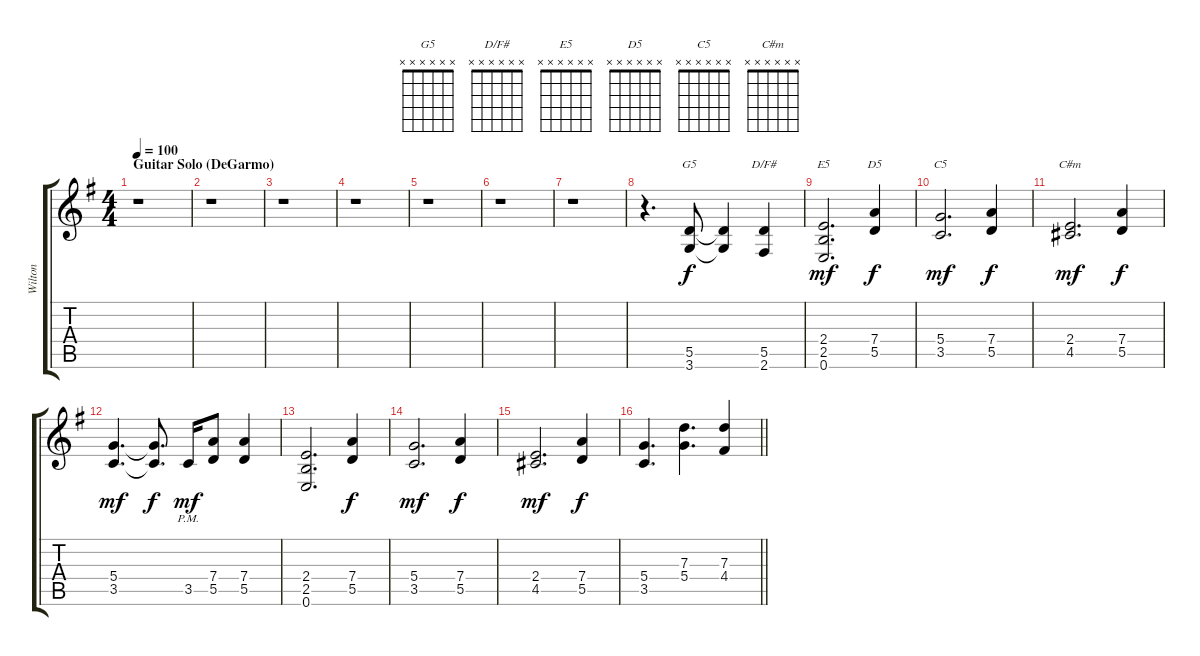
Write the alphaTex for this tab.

\track ("Wilton" "Wilton") {instrument overdrivenguitar}
\staff {score tabs}
\tuning (E4 B3 G3 D3 A2 E2) {hide}
\chord ("G5" x x x x x x)
\chord ("D/F#" x x x x x x)
\chord ("E5" x x x x x x)
\chord ("D5" x x x x x x)
\chord ("C5" x x x x x x)
\chord ("C#m" x x x x x x)
\ts (4 4)
\section ("" "Guitar Solo (DeGarmo)")
\tempo 100
\clef g2
\ks g
r.1{dy f} |
r.1 |
r.1 |
r.1 |
r.1 |
r.1 |
r.1 |
r.4{d} (5.5 3.6).8{ch "G5"} (5.5{t} 3.6{t}).4 (5.5 2.6).4{ch "D/F#"} |
(2.4 2.5 0.6).2{d ch "E5" dy mf} (7.4 5.5).4{ch "D5" dy f} |
(5.4 3.5).2{d ch "C5" dy mf} (7.4 5.5).4{dy f} |
(2.4 4.5).2{d ch "C#m" dy mf} (7.4 5.5).4{dy f} |
(5.4 3.5).4{d dy mf} (5.4{t} 3.5{t}).8{d dy f} 3.5{pm}.16{dy mf} (7.4 5.5).8 (7.4 5.5).4 |
(2.4 2.5 0.6).2{d} (7.4 5.5).4{dy f} |
(5.4 3.5).2{d dy mf} (7.4 5.5).4{dy f} |
(2.4 4.5).2{d dy mf} (7.4 5.5).4{dy f} |
\barLineRight lightlight
(5.4 3.5).4{d} (7.3 5.4).4{d} (7.3 4.4).4
